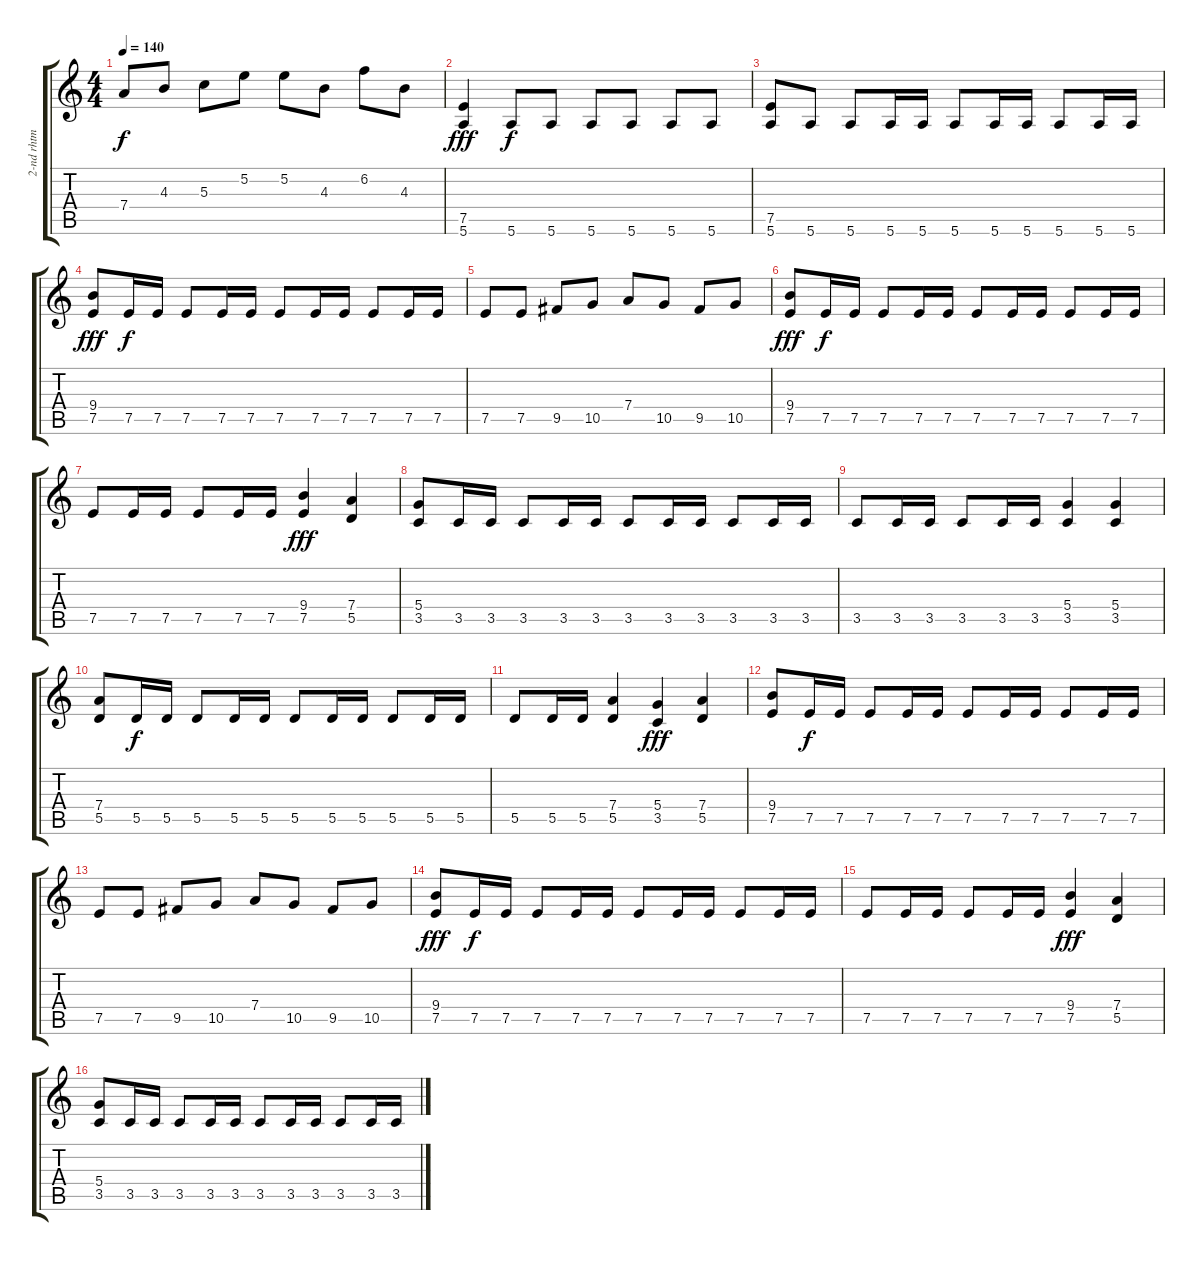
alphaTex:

\track ("2-nd rhtm gtr" "2-nd rhtm ") {instrument overdrivenguitar}
\staff {score tabs}
\tuning (E4 B3 G3 D3 A2 E2) {hide}
\ts (4 4)
\tempo 140
\clef g2
\ks c
7.4.8{dy f} 4.3.8 5.3.8 5.2.8 5.2.8 4.3.8 6.2.8 4.3.8 |
(7.5 5.6).4{dy fff} 5.6.8{dy f} 5.6.8 5.6.8 5.6.8 5.6.8 5.6.8 |
(7.5 5.6).8 5.6.8 5.6.8 5.6.16 5.6.16 5.6.8 5.6.16 5.6.16 5.6.8 5.6.16 5.6.16 |
(9.4 7.5).8{dy fff} 7.5.16{dy f} 7.5.16 7.5.8 7.5.16 7.5.16 7.5.8 7.5.16 7.5.16 7.5.8 7.5.16 7.5.16 |
7.5.8 7.5.8 9.5.8 10.5.8 7.4.8 10.5.8 9.5.8 10.5.8 |
(9.4 7.5).8{dy fff} 7.5.16{dy f} 7.5.16 7.5.8 7.5.16 7.5.16 7.5.8 7.5.16 7.5.16 7.5.8 7.5.16 7.5.16 |
7.5.8 7.5.16 7.5.16 7.5.8 7.5.16 7.5.16 (9.4 7.5).4{dy fff} (7.4 5.5).4 |
(5.4 3.5).8 3.5.16 3.5.16 3.5.8 3.5.16 3.5.16 3.5.8 3.5.16 3.5.16 3.5.8 3.5.16 3.5.16 |
3.5.8 3.5.16 3.5.16 3.5.8 3.5.16 3.5.16 (5.4 3.5).4 (5.4 3.5).4 |
(7.4 5.5).8 5.5.16{dy f} 5.5.16 5.5.8 5.5.16 5.5.16 5.5.8 5.5.16 5.5.16 5.5.8 5.5.16 5.5.16 |
5.5.8 5.5.16 5.5.16 (7.4 5.5).4 (5.4 3.5).4{dy fff} (7.4 5.5).4 |
(9.4 7.5).8 7.5.16{dy f} 7.5.16 7.5.8 7.5.16 7.5.16 7.5.8 7.5.16 7.5.16 7.5.8 7.5.16 7.5.16 |
7.5.8 7.5.8 9.5.8 10.5.8 7.4.8 10.5.8 9.5.8 10.5.8 |
(9.4 7.5).8{dy fff} 7.5.16{dy f} 7.5.16 7.5.8 7.5.16 7.5.16 7.5.8 7.5.16 7.5.16 7.5.8 7.5.16 7.5.16 |
7.5.8 7.5.16 7.5.16 7.5.8 7.5.16 7.5.16 (9.4 7.5).4{dy fff} (7.4 5.5).4 |
(5.4 3.5).8 3.5.16 3.5.16 3.5.8 3.5.16 3.5.16 3.5.8 3.5.16 3.5.16 3.5.8 3.5.16 3.5.16
